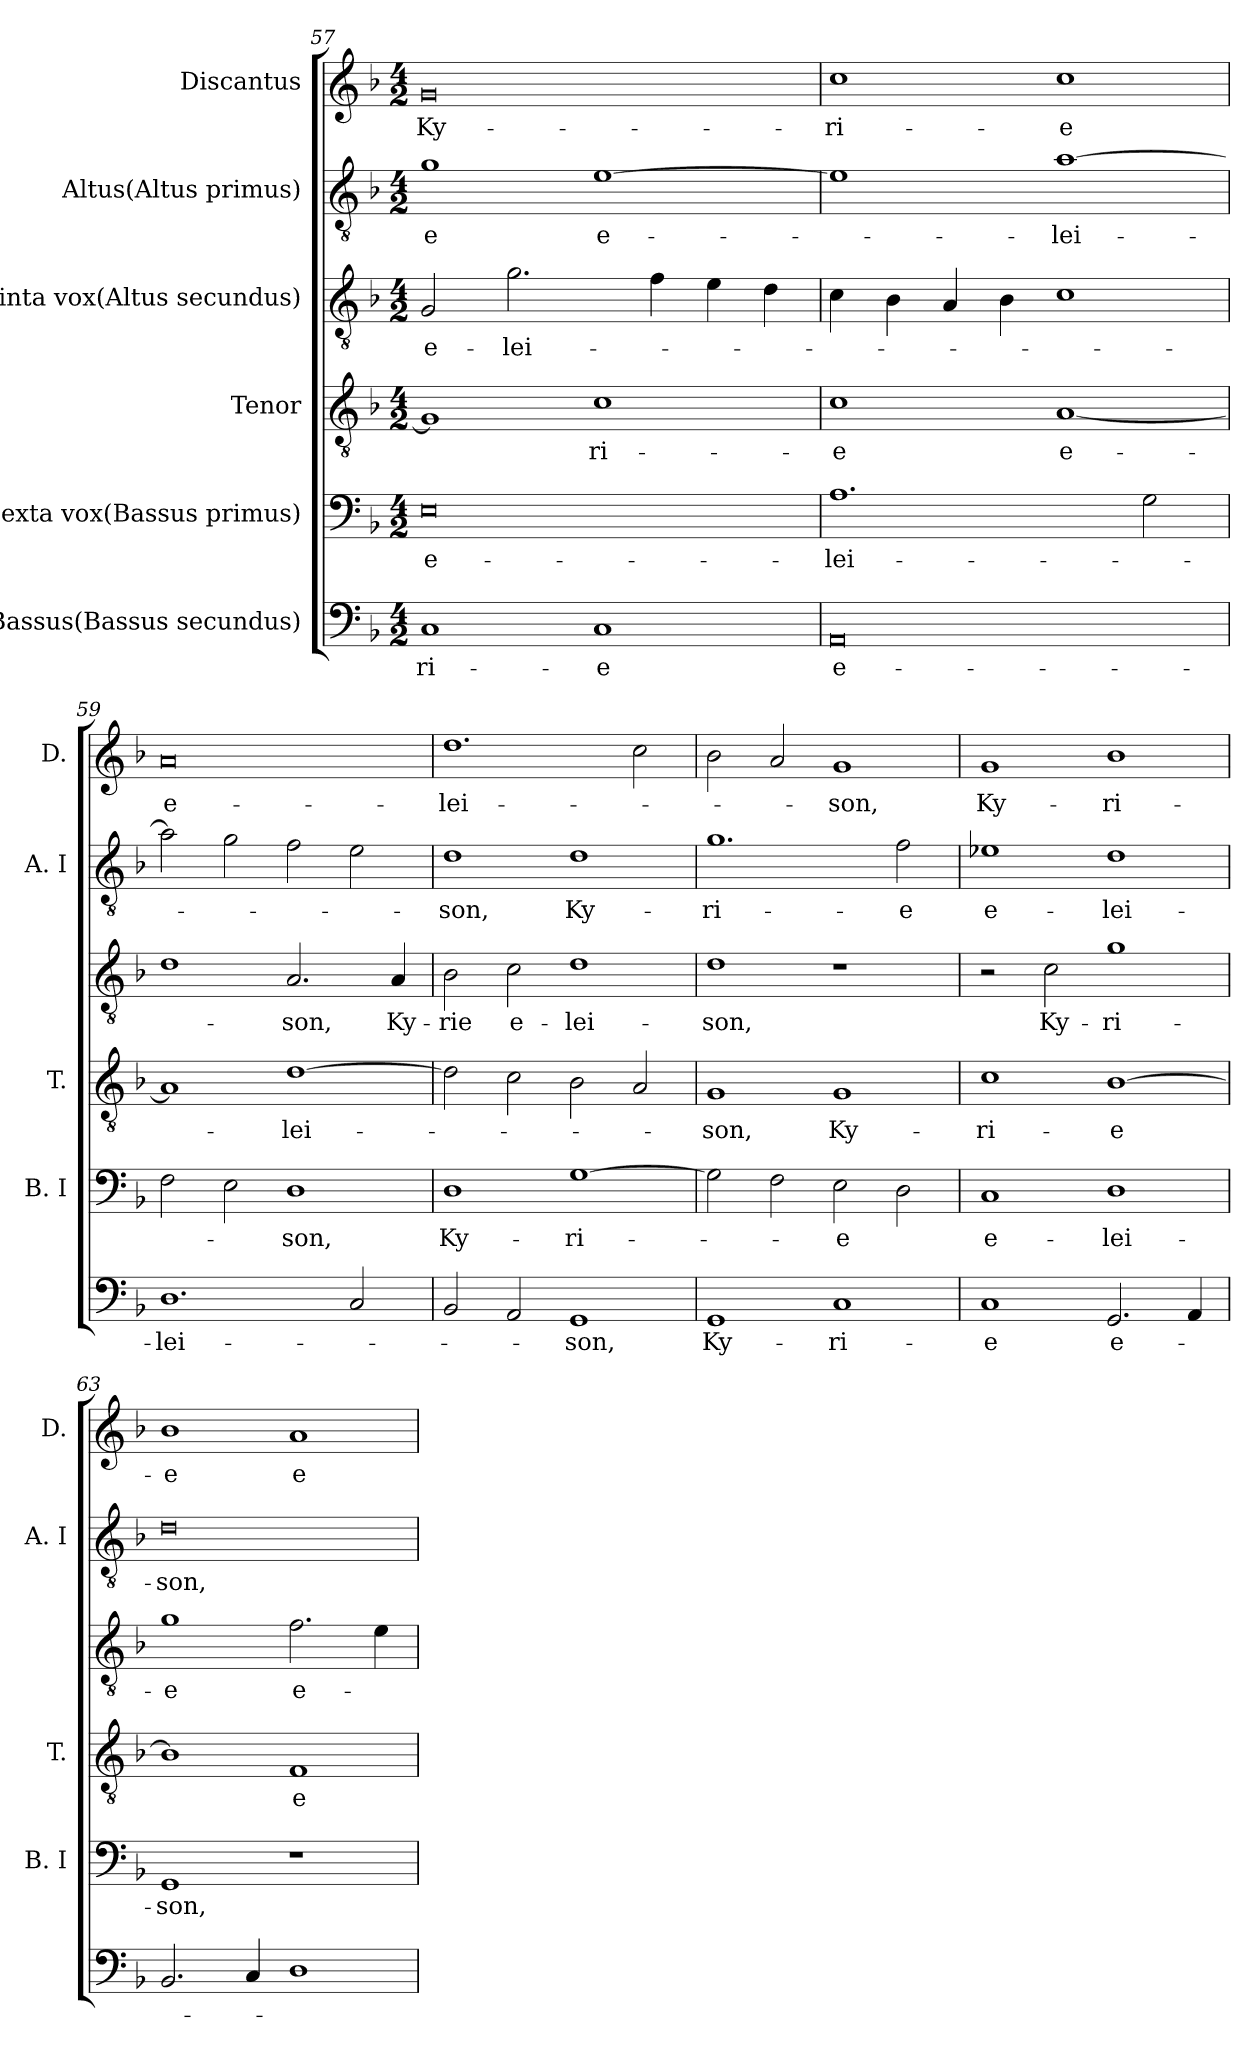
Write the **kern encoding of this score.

**kern	**text	**kern	**text	**kern	**text	**kern	**text	**kern	**text	**kern	**text
*part6	*part6	*part5	*part5	*part4	*part4	*part3	*part3	*part2	*part2	*part1	*part1
*staff6	*staff6	*staff5	*staff5	*staff4	*staff4	*staff3	*staff3	*staff2	*staff2	*staff1	*staff1
*I"Bassus(Bassus secundus)	*	*I"Sexta vox(Bassus primus)	*	*I"Tenor	*	*I"Quinta vox(Altus secundus)	*	*I"Altus(Altus primus)	*	*I"Discantus	*
*	*	*I'B. I	*	*I'T.	*	*	*	*I'A. I	*	*I'D.	*
*clefF4	*	*clefF4	*	*clefGv2	*	*clefGv2	*	*clefGv2	*	*clefG2	*
*	*	*	*	*ITrd7c12	*	*ITrd7c12	*	*ITrd7c12	*	*	*
*k[b-]	*	*k[b-]	*	*k[b-]	*	*k[b-]	*	*k[b-]	*	*k[b-]	*
*d:	*	*d:	*	*d:	*	*d:	*	*d:	*	*d:	*
*M4/2	*	*M4/2	*	*M4/2	*	*M4/2	*	*M4/2	*	*M4/2	*
=57	=57	=57	=57	=57	=57	=57	=57	=57	=57	=57	=57
!	!LO:LY:b	!	!LO:LY:b	!	!	!	!LO:LY:b	!	!LO:LY:b	!	!LO:LY:b
1C	-ri-	0E	e-	1GG]	.	2GG/	e-	1G	-e	0g	Ky-
!	!	!	!	!	!	!	!LO:LY:b	!	!	!	!
.	.	.	.	.	.	2.G\	-lei-	.	.	.	.
!	!LO:LY:b	!	!	!	!LO:LY:b	!	!	!	!LO:LY:b	!	!
1C	-e	.	.	1C	-ri-	.	.	[>1E	e-	.	.
.	.	.	.	.	.	4F\	.	.	.	.	.
.	.	.	.	.	.	4E\	.	.	.	.	.
.	.	.	.	.	.	4D\	.	.	.	.	.
=58	=58	=58	=58	=58	=58	=58	=58	=58	=58	=58	=58
!	!LO:LY:b	!	!LO:LY:b	!	!LO:LY:b	!	!	!	!	!	!LO:LY:b
0AA	e-	1.A	-lei-	1C	-e	4C\	.	1E]	.	1cc	-ri-
.	.	.	.	.	.	4BB-\	.	.	.	.	.
.	.	.	.	.	.	4AA/	.	.	.	.	.
.	.	.	.	.	.	4BB-\	.	.	.	.	.
!	!	!	!	!	!LO:LY:b	!	!	!	!LO:LY:b	!	!LO:LY:b
.	.	.	.	[<1AA	e-	1C	.	[>1A	-lei-	1cc	-e
.	.	2G\	.	.	.	.	.	.	.	.	.
=59	=59	=59	=59	=59	=59	=59	=59	=59	=59	=59	=59
!	!LO:LY:b	!	!	!	!	!	!	!	!	!	!LO:LY:b
1.D	-lei-	2F\	.	1AA]	.	1D	.	2A\]	.	0a	e-
.	.	2E\	.	.	.	.	.	2G\	.	.	.
!	!	!	!LO:LY:b	!	!LO:LY:b	!	!LO:LY:b	!	!	!	!
.	.	1D	-son,	[>1D	-lei-	2.AA/	-son,	2F\	.	.	.
2C/	.	.	.	.	.	.	.	2E\	.	.	.
!	!	!	!	!	!	!	!LO:LY:b	!	!	!	!
.	.	.	.	.	.	4AA/	Ky-	.	.	.	.
=60	=60	=60	=60	=60	=60	=60	=60	=60	=60	=60	=60
!	!	!	!LO:LY:b	!	!	!	!LO:LY:b	!	!LO:LY:b	!	!LO:LY:b
2BB-/	.	1D	Ky-	2D\]	.	2BB-\	-rie	1D	-son,	1.dd	-lei-
!	!	!	!	!	!	!	!LO:LY:b	!	!	!	!
2AA/	.	.	.	2C\	.	2C\	e-	.	.	.	.
!	!LO:LY:b	!	!LO:LY:b	!	!	!	!LO:LY:b	!	!LO:LY:b	!	!
1GG	-son,	[>1G	-ri-	2BB-\	.	1D	-lei-	1D	Ky-	.	.
.	.	.	.	2AA/	.	.	.	.	.	2cc\	.
!!LO:PB:g=z
=61	=61	=61	=61	=61	=61	=61	=61	=61	=61	=61	=61
!	!LO:LY:b	!	!	!	!LO:LY:b	!	!LO:LY:b	!	!LO:LY:b	!	!
1GG	Ky-	2G\]	.	1GG	-son,	1D	-son,	1.G	-ri-	2b-\	.
.	.	2F\	.	.	.	.	.	.	.	2a/	.
!	!LO:LY:b	!	!LO:LY:b	!	!LO:LY:b	!	!	!	!	!	!LO:LY:b
1C	-ri-	2E\	-e	1GG	Ky-	1r	.	.	.	1g	-son,
!	!	!	!	!	!	!	!	!	!LO:LY:b	!	!
.	.	2D\	.	.	.	.	.	2F\	-e	.	.
=62	=62	=62	=62	=62	=62	=62	=62	=62	=62	=62	=62
!	!LO:LY:b	!	!LO:LY:b	!	!LO:LY:b	!	!	!	!LO:LY:b	!	!LO:LY:b
1C	-e	1C	e-	1C	-ri-	2r	.	1E-X	e-	1g	Ky-
!	!	!	!	!	!	!	!LO:LY:b	!	!	!	!
.	.	.	.	.	.	2C\	Ky-	.	.	.	.
!	!LO:LY:b	!	!LO:LY:b	!	!LO:LY:b	!	!LO:LY:b	!	!LO:LY:b	!	!LO:LY:b
2.GG/	e-	1D	-lei-	[>1BB-	-e	1G	-ri-	1D	-lei-	1b-	-ri-
4AA/	.	.	.	.	.	.	.	.	.	.	.
=63	=63	=63	=63	=63	=63	=63	=63	=63	=63	=63	=63
!	!	!	!LO:LY:b	!	!	!	!LO:LY:b	!	!LO:LY:b	!	!LO:LY:b
2.BB-/	.	1GG	-son,	1BB-]	.	1G	-e	0D	-son,	1b-	-e
4C/	.	.	.	.	.	.	.	.	.	.	.
!	!	!	!	!	!LO:LY:b	!	!LO:LY:b	!	!	!	!LO:LY:b
1D	.	1r	.	1FF	e-	2.F\	e-	.	.	1a	e-
.	.	.	.	.	.	4E\	.	.	.	.	.
=	=	=	=	=	=	=	=	=	=	=	=
*-	*-	*-	*-	*-	*-	*-	*-	*-	*-	*-	*-
